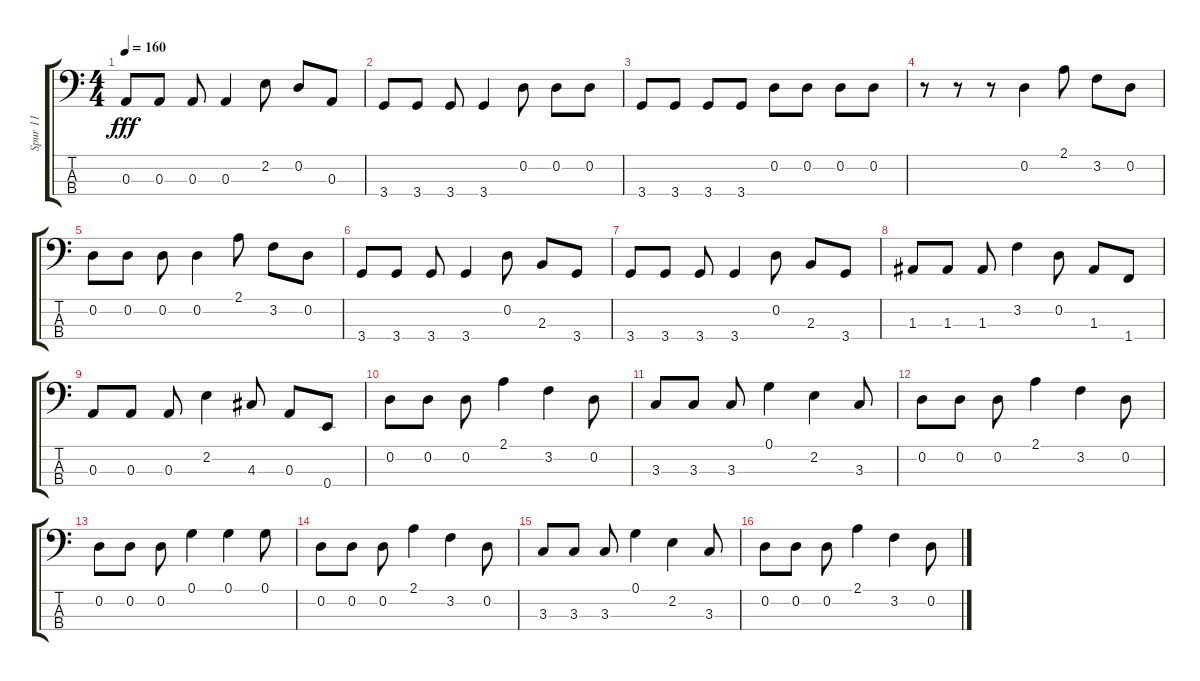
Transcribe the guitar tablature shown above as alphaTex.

\track ("Spur 11" "Spur 11") {instrument electricbassfinger}
\staff {score tabs}
\tuning (G2 D2 A1 E1) {hide}
\ts (4 4)
\tempo 160
\clef f4
\ks c
0.3.8{dy fff} 0.3.8 0.3.8 0.3.4 2.2.8 0.2.8 0.3.8 |
3.4.8 3.4.8 3.4.8 3.4.4 0.2.8 0.2.8 0.2.8 |
3.4.8 3.4.8 3.4.8 3.4.8 0.2.8 0.2.8 0.2.8 0.2.8 |
r.8 r.8 r.8 0.2.4 2.1.8 3.2.8 0.2.8 |
0.2.8 0.2.8 0.2.8 0.2.4 2.1.8 3.2.8 0.2.8 |
3.4.8 3.4.8 3.4.8 3.4.4 0.2.8 2.3.8 3.4.8 |
3.4.8 3.4.8 3.4.8 3.4.4 0.2.8 2.3.8 3.4.8 |
1.3.8 1.3.8 1.3.8 3.2.4 0.2.8 1.3.8 1.4.8 |
0.3.8 0.3.8 0.3.8 2.2.4 4.3.8 0.3.8 0.4.8 |
0.2.8 0.2.8 0.2.8 2.1.4 3.2.4 0.2.8 |
3.3.8 3.3.8 3.3.8 0.1.4 2.2.4 3.3.8 |
0.2.8 0.2.8 0.2.8 2.1.4 3.2.4 0.2.8 |
0.2.8 0.2.8 0.2.8 0.1.4 0.1.4 0.1.8 |
0.2.8 0.2.8 0.2.8 2.1.4 3.2.4 0.2.8 |
3.3.8 3.3.8 3.3.8 0.1.4 2.2.4 3.3.8 |
0.2.8 0.2.8 0.2.8 2.1.4 3.2.4 0.2.8
